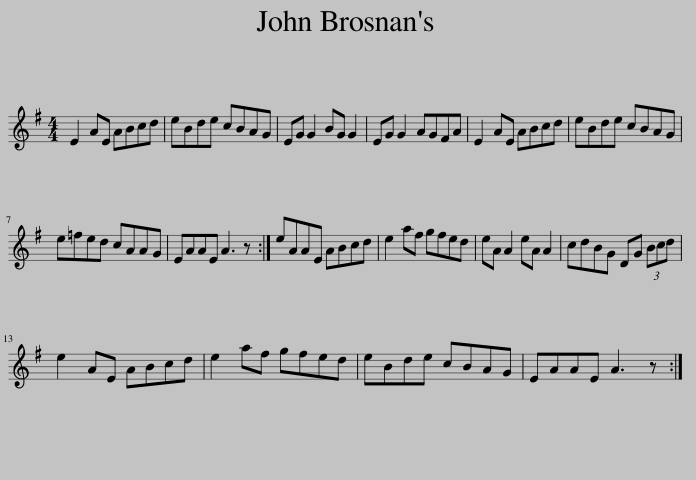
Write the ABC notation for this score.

X:1
L:1/8
M:4/4
I:linebreak $
K:G
V:1 treble
V:1
 E2 AE ABcd | eBde cBAG | EG G2 BG G2 | EG G2 AGFA | E2 AE ABcd | %5
 eBde cBAG |$ e=fed cAAG | EAAE A3 z :| eAAE ABcd | e2 af gfed | %10
 eA A2 eA A2 | cdBG DG (3Bcd |$ e2 AE ABcd | e2 af gfed | eBde cBAG | %15
 EAAE A3 z :| %16
